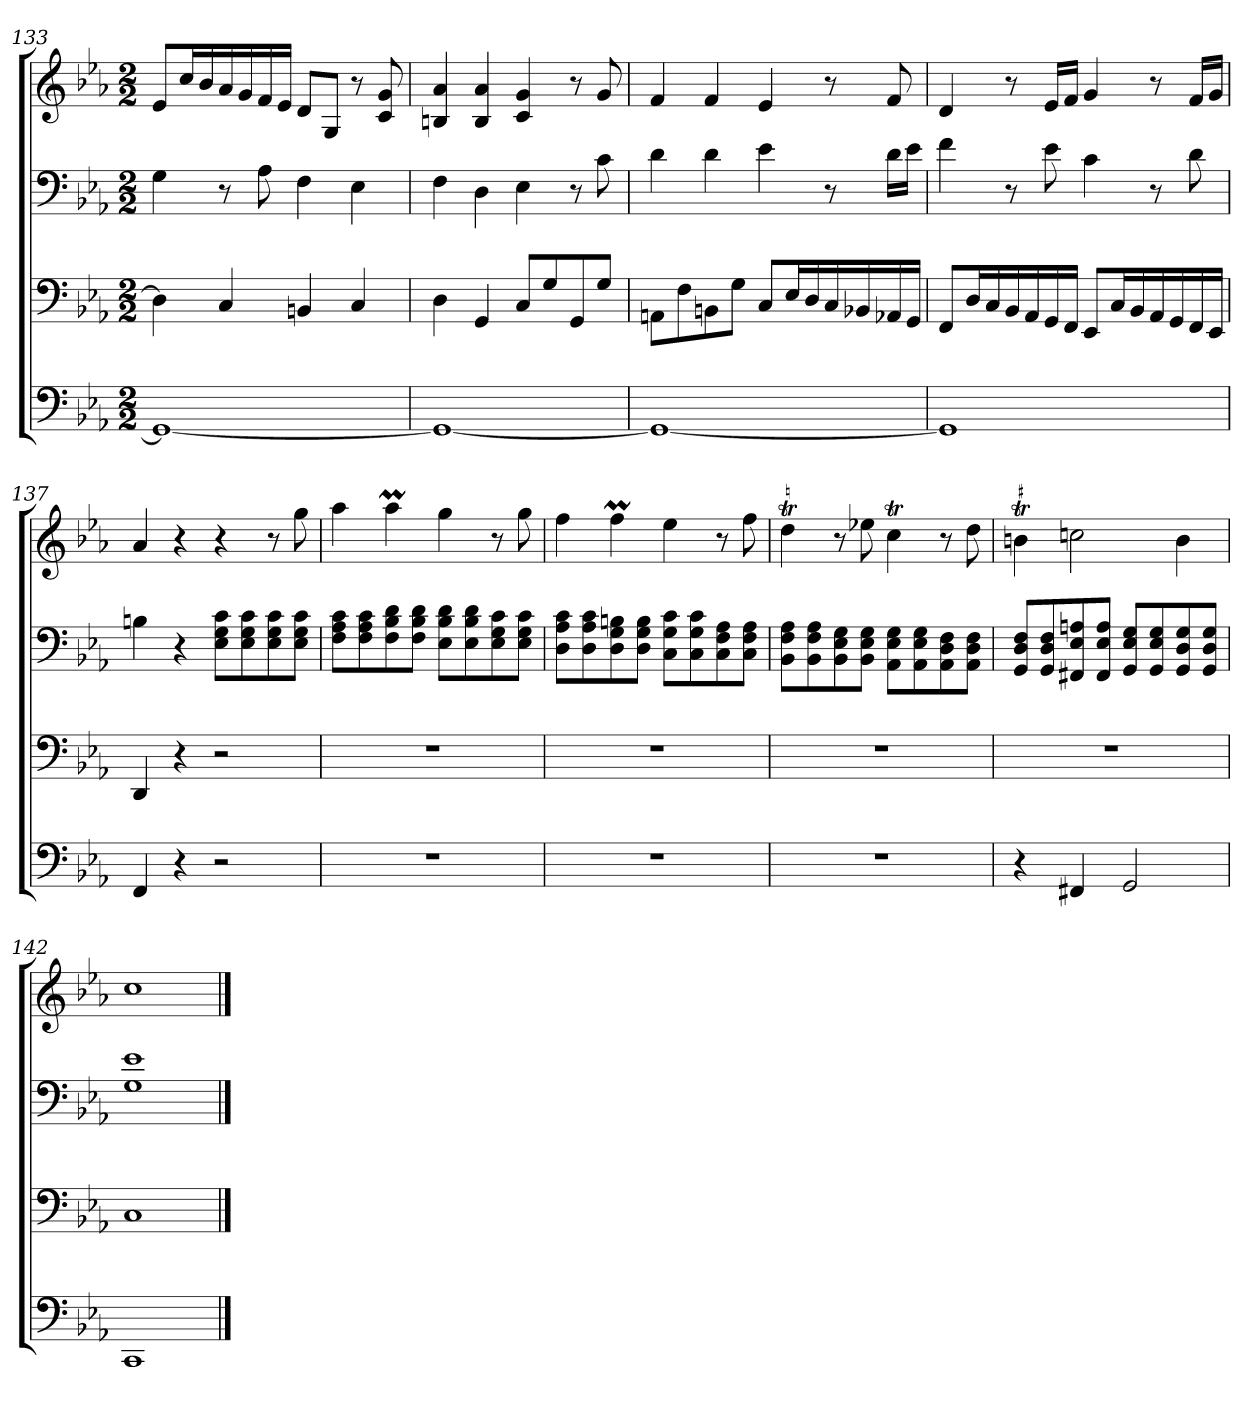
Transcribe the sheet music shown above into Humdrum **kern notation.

**kern	**kern	**kern	**kern
*part4	*part3	*part2	*part1
*staff4	*staff3	*staff2	*staff1
*k[b-e-a-]	*k[b-e-a-]	*k[b-e-a-]	*k[b-e-a-]
*M2/2	*M2/2	*M2/2	*M2/2
=133	=133	=133	=133
1GG_	4D]	4G	8e-L
.	.	.	16ccL
.	.	.	16b-
.	4C	8r	16a-
.	.	.	16g
.	.	8A-	16f
.	.	.	16e-JJ
.	4BBn	4F	8dL
.	.	.	8GJ
.	4C	4E-	8r
.	.	.	8c 8g
=134	=134	=134	=134
1GG_	4D	4F	4Bn 4a-
.	4GG	4D	4B 4a-
.	8CL	4E-	4c 4g
.	8G	.	.
.	8GG	8r	8r
.	8GJ	8c	8g
=135	=135	=135	=135
1GG_	8AAnL	4d	4f
.	8F	.	.
.	8BBn	4d	4f
.	8GJ	.	.
.	8CL	4e-	4e-
.	16E-L	.	.
.	16D	.	.
.	16C	8r	8r
.	16BB-X	.	.
.	16AA-X	16dLL	8f
.	16GGJJ	16e-JJ	.
=136	=136	=136	=136
1GG]	8FFL	4f	4d
.	16DL	.	.
.	16C	.	.
.	16BB-	8r	8r
.	16AA-	.	.
.	16GG	8e-	16e-LL
.	16FFJJ	.	16fJJ
.	8EE-L	4c	4g
.	16CL	.	.
.	16BB-	.	.
.	16AA-	8r	8r
.	16GG	.	.
.	16FF	8d	16fLL
.	16EE-JJ	.	16gJJ
=137	=137	=137	=137
4FF	4DD	4Bn	4a-
4r	4r	4r	4r
2r	2r	8E- 8G 8cL	4r
.	.	8E- 8G 8c	.
.	.	8E- 8G 8c	8r
.	.	8E- 8G 8cJ	8gg
=138	=138	=138	=138
1r	1r	8F 8A- 8cL	4aa-
.	.	8F 8A- 8c	.
.	.	8F 8B- 8d	4aa-M
.	.	8F 8B- 8dJ	.
.	.	8E- 8B- 8dL	4gg
.	.	8E- 8B- 8d	.
.	.	8E- 8G 8c	8r
.	.	8E- 8G 8cJ	8gg
=139	=139	=139	=139
1r	1r	8D 8A- 8cL	4ff
.	.	8D 8A- 8c	.
.	.	8D 8G 8Bn	4ffM
.	.	8D 8G 8BJ	.
.	.	8C 8G 8cL	4ee-
.	.	8C 8G 8c	.
.	.	8C 8F 8A-	8r
.	.	8C 8F 8A-J	8ff
=140	=140	=140	=140
1r	1r	8BB- 8F 8A-L	4ddT
.	.	8BB- 8F 8A-	.
.	.	8BB- 8E- 8G	8r
.	.	8BB- 8E- 8GJ	8ee-X
.	.	8AA- 8E- 8GL	4ccT
.	.	8AA- 8E- 8G	.
.	.	8AA- 8D 8F	8r
.	.	8AA- 8D 8FJ	8dd
=141	=141	=141	=141
!	!	!	!LO:TR:acc=#
4r	1r	8GG 8D 8FL	4bnT
.	.	8GG 8D 8F	.
4FF#X	.	8FF#X 8E- 8An	2ccn
.	.	8FF# 8E- 8AJ	.
2GG	.	8GG 8E- 8GL	.
.	.	8GG 8E- 8G	.
.	.	8GG 8D 8G	4b
.	.	8GG 8D 8GJ	.
=142	=142	=142	=142
1CC	1C	1G 1e-	1cc
==	==	==	==
*-	*-	*-	*-
